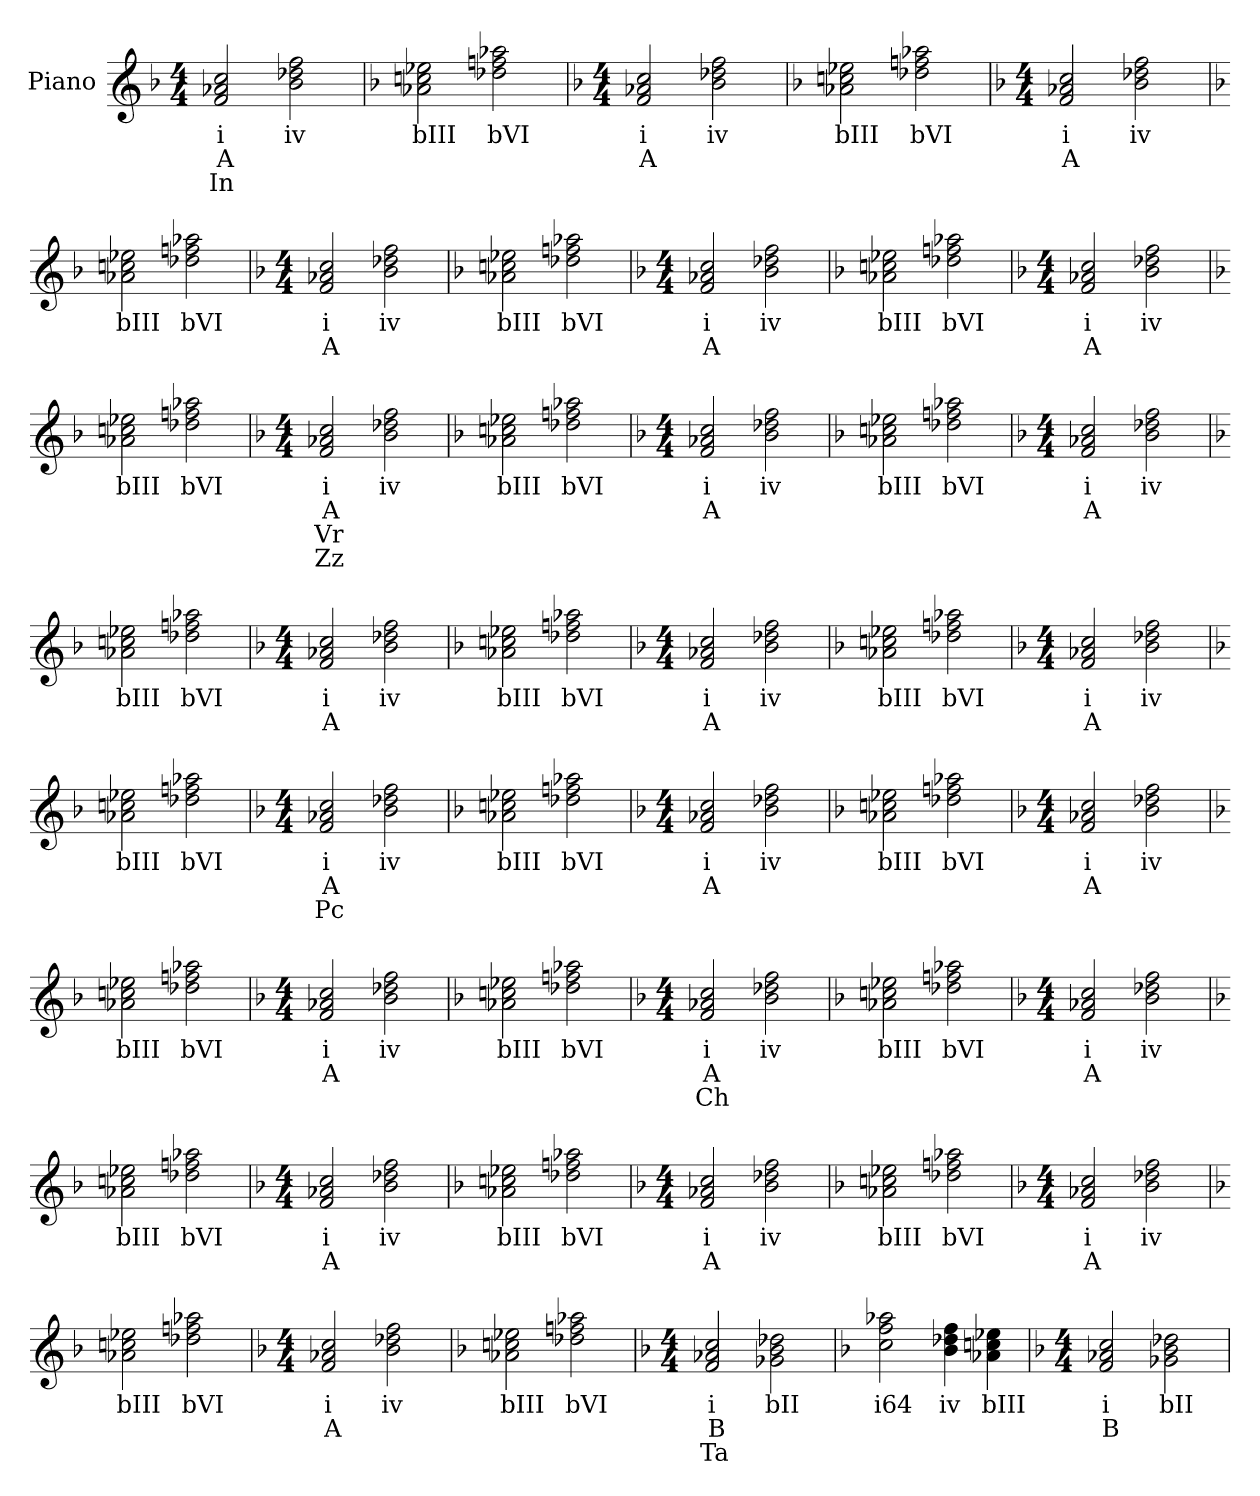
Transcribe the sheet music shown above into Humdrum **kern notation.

**kern	**text	**text	**text	**text
*part1	*part1	*part1	*part1	*part1
*staff1	*staff1	*staff1	*staff1	*staff1
*I"Piano	*	*	*	*
*I'Pno	*	*	*	*
*k[b-]	*	*	*	*
*F:	*	*	*	*
*M4/4	*	*	*	*
=	=	=	=	=
2f 2a-X 2cc	i	A	In	.
2b- 2dd-X 2ff	iv	.	.	.
=	=	=	=	=
*k[b-]	*	*	*	*
*F:	*	*	*	*
2a-X 2ccn 2ee-X	bIII	.	.	.
2dd-X 2ffn 2aa-X	bVI	.	.	.
=	=	=	=	=
*k[b-]	*	*	*	*
*F:	*	*	*	*
*M4/4	*	*	*	*
2f 2a-X 2cc	i	A	.	.
2b- 2dd-X 2ff	iv	.	.	.
=	=	=	=	=
*k[b-]	*	*	*	*
*F:	*	*	*	*
2a-X 2ccn 2ee-X	bIII	.	.	.
2dd-X 2ffn 2aa-X	bVI	.	.	.
=	=	=	=	=
*k[b-]	*	*	*	*
*F:	*	*	*	*
*M4/4	*	*	*	*
2f 2a-X 2cc	i	A	.	.
2b- 2dd-X 2ff	iv	.	.	.
=	=	=	=	=
*k[b-]	*	*	*	*
*F:	*	*	*	*
2a-X 2ccn 2ee-X	bIII	.	.	.
2dd-X 2ffn 2aa-X	bVI	.	.	.
=	=	=	=	=
*k[b-]	*	*	*	*
*F:	*	*	*	*
*M4/4	*	*	*	*
2f 2a-X 2cc	i	A	.	.
2b- 2dd-X 2ff	iv	.	.	.
=	=	=	=	=
*k[b-]	*	*	*	*
*F:	*	*	*	*
2a-X 2ccn 2ee-X	bIII	.	.	.
2dd-X 2ffn 2aa-X	bVI	.	.	.
=	=	=	=	=
*k[b-]	*	*	*	*
*F:	*	*	*	*
*M4/4	*	*	*	*
2f 2a-X 2cc	i	A	.	.
2b- 2dd-X 2ff	iv	.	.	.
=	=	=	=	=
*k[b-]	*	*	*	*
*F:	*	*	*	*
2a-X 2ccn 2ee-X	bIII	.	.	.
2dd-X 2ffn 2aa-X	bVI	.	.	.
=	=	=	=	=
*k[b-]	*	*	*	*
*F:	*	*	*	*
*M4/4	*	*	*	*
2f 2a-X 2cc	i	A	.	.
2b- 2dd-X 2ff	iv	.	.	.
=	=	=	=	=
*k[b-]	*	*	*	*
*F:	*	*	*	*
2a-X 2ccn 2ee-X	bIII	.	.	.
2dd-X 2ffn 2aa-X	bVI	.	.	.
=	=	=	=	=
*k[b-]	*	*	*	*
*F:	*	*	*	*
*M4/4	*	*	*	*
2f 2a-X 2cc	i	A	Vr	Zz
2b- 2dd-X 2ff	iv	.	.	.
=	=	=	=	=
*k[b-]	*	*	*	*
*F:	*	*	*	*
2a-X 2ccn 2ee-X	bIII	.	.	.
2dd-X 2ffn 2aa-X	bVI	.	.	.
=	=	=	=	=
*k[b-]	*	*	*	*
*F:	*	*	*	*
*M4/4	*	*	*	*
2f 2a-X 2cc	i	A	.	.
2b- 2dd-X 2ff	iv	.	.	.
=	=	=	=	=
*k[b-]	*	*	*	*
*F:	*	*	*	*
2a-X 2ccn 2ee-X	bIII	.	.	.
2dd-X 2ffn 2aa-X	bVI	.	.	.
=	=	=	=	=
*k[b-]	*	*	*	*
*F:	*	*	*	*
*M4/4	*	*	*	*
2f 2a-X 2cc	i	A	.	.
2b- 2dd-X 2ff	iv	.	.	.
=	=	=	=	=
*k[b-]	*	*	*	*
*F:	*	*	*	*
2a-X 2ccn 2ee-X	bIII	.	.	.
2dd-X 2ffn 2aa-X	bVI	.	.	.
=	=	=	=	=
*k[b-]	*	*	*	*
*F:	*	*	*	*
*M4/4	*	*	*	*
2f 2a-X 2cc	i	A	.	.
2b- 2dd-X 2ff	iv	.	.	.
=	=	=	=	=
*k[b-]	*	*	*	*
*F:	*	*	*	*
2a-X 2ccn 2ee-X	bIII	.	.	.
2dd-X 2ffn 2aa-X	bVI	.	.	.
=	=	=	=	=
*k[b-]	*	*	*	*
*F:	*	*	*	*
*M4/4	*	*	*	*
2f 2a-X 2cc	i	A	.	.
2b- 2dd-X 2ff	iv	.	.	.
=	=	=	=	=
*k[b-]	*	*	*	*
*F:	*	*	*	*
2a-X 2ccn 2ee-X	bIII	.	.	.
2dd-X 2ffn 2aa-X	bVI	.	.	.
=	=	=	=	=
*k[b-]	*	*	*	*
*F:	*	*	*	*
*M4/4	*	*	*	*
2f 2a-X 2cc	i	A	.	.
2b- 2dd-X 2ff	iv	.	.	.
=	=	=	=	=
*k[b-]	*	*	*	*
*F:	*	*	*	*
2a-X 2ccn 2ee-X	bIII	.	.	.
2dd-X 2ffn 2aa-X	bVI	.	.	.
=	=	=	=	=
*k[b-]	*	*	*	*
*F:	*	*	*	*
*M4/4	*	*	*	*
2f 2a-X 2cc	i	A	Pc	.
2b- 2dd-X 2ff	iv	.	.	.
=	=	=	=	=
*k[b-]	*	*	*	*
*F:	*	*	*	*
2a-X 2ccn 2ee-X	bIII	.	.	.
2dd-X 2ffn 2aa-X	bVI	.	.	.
=	=	=	=	=
*k[b-]	*	*	*	*
*F:	*	*	*	*
*M4/4	*	*	*	*
2f 2a-X 2cc	i	A	.	.
2b- 2dd-X 2ff	iv	.	.	.
=	=	=	=	=
*k[b-]	*	*	*	*
*F:	*	*	*	*
2a-X 2ccn 2ee-X	bIII	.	.	.
2dd-X 2ffn 2aa-X	bVI	.	.	.
=	=	=	=	=
*k[b-]	*	*	*	*
*F:	*	*	*	*
*M4/4	*	*	*	*
2f 2a-X 2cc	i	A	.	.
2b- 2dd-X 2ff	iv	.	.	.
=	=	=	=	=
*k[b-]	*	*	*	*
*F:	*	*	*	*
2a-X 2ccn 2ee-X	bIII	.	.	.
2dd-X 2ffn 2aa-X	bVI	.	.	.
=	=	=	=	=
*k[b-]	*	*	*	*
*F:	*	*	*	*
*M4/4	*	*	*	*
2f 2a-X 2cc	i	A	.	.
2b- 2dd-X 2ff	iv	.	.	.
=	=	=	=	=
*k[b-]	*	*	*	*
*F:	*	*	*	*
2a-X 2ccn 2ee-X	bIII	.	.	.
2dd-X 2ffn 2aa-X	bVI	.	.	.
=	=	=	=	=
*k[b-]	*	*	*	*
*F:	*	*	*	*
*M4/4	*	*	*	*
2f 2a-X 2cc	i	A	Ch	.
2b- 2dd-X 2ff	iv	.	.	.
=	=	=	=	=
*k[b-]	*	*	*	*
*F:	*	*	*	*
2a-X 2ccn 2ee-X	bIII	.	.	.
2dd-X 2ffn 2aa-X	bVI	.	.	.
=	=	=	=	=
*k[b-]	*	*	*	*
*F:	*	*	*	*
*M4/4	*	*	*	*
2f 2a-X 2cc	i	A	.	.
2b- 2dd-X 2ff	iv	.	.	.
=	=	=	=	=
*k[b-]	*	*	*	*
*F:	*	*	*	*
2a-X 2ccn 2ee-X	bIII	.	.	.
2dd-X 2ffn 2aa-X	bVI	.	.	.
=	=	=	=	=
*k[b-]	*	*	*	*
*F:	*	*	*	*
*M4/4	*	*	*	*
2f 2a-X 2cc	i	A	.	.
2b- 2dd-X 2ff	iv	.	.	.
=	=	=	=	=
*k[b-]	*	*	*	*
*F:	*	*	*	*
2a-X 2ccn 2ee-X	bIII	.	.	.
2dd-X 2ffn 2aa-X	bVI	.	.	.
=	=	=	=	=
*k[b-]	*	*	*	*
*F:	*	*	*	*
*M4/4	*	*	*	*
2f 2a-X 2cc	i	A	.	.
2b- 2dd-X 2ff	iv	.	.	.
=	=	=	=	=
*k[b-]	*	*	*	*
*F:	*	*	*	*
2a-X 2ccn 2ee-X	bIII	.	.	.
2dd-X 2ffn 2aa-X	bVI	.	.	.
=	=	=	=	=
*k[b-]	*	*	*	*
*F:	*	*	*	*
*M4/4	*	*	*	*
2f 2a-X 2cc	i	A	.	.
2b- 2dd-X 2ff	iv	.	.	.
=	=	=	=	=
*k[b-]	*	*	*	*
*F:	*	*	*	*
2a-X 2ccn 2ee-X	bIII	.	.	.
2dd-X 2ffn 2aa-X	bVI	.	.	.
=	=	=	=	=
*k[b-]	*	*	*	*
*F:	*	*	*	*
*M4/4	*	*	*	*
2f 2a-X 2cc	i	A	.	.
2b- 2dd-X 2ff	iv	.	.	.
=	=	=	=	=
*k[b-]	*	*	*	*
*F:	*	*	*	*
2a-X 2ccn 2ee-X	bIII	.	.	.
2dd-X 2ffn 2aa-X	bVI	.	.	.
=	=	=	=	=
*k[b-]	*	*	*	*
*F:	*	*	*	*
*M4/4	*	*	*	*
2f 2a-X 2cc	i	B	Ta	.
2g-X 2b- 2dd-X	bII	.	.	.
=	=	=	=	=
*k[b-]	*	*	*	*
*F:	*	*	*	*
2cc 2ff 2aa-X	i64	.	.	.
4b- 4dd-X 4ff	iv	.	.	.
4a-X 4ccn 4ee-X	bIII	.	.	.
=	=	=	=	=
*k[b-]	*	*	*	*
*F:	*	*	*	*
*M4/4	*	*	*	*
2f 2a-X 2cc	i	B	.	.
2g-X 2b- 2dd-X	bII	.	.	.
=	=	=	=	=
*-	*-	*-	*-	*-
